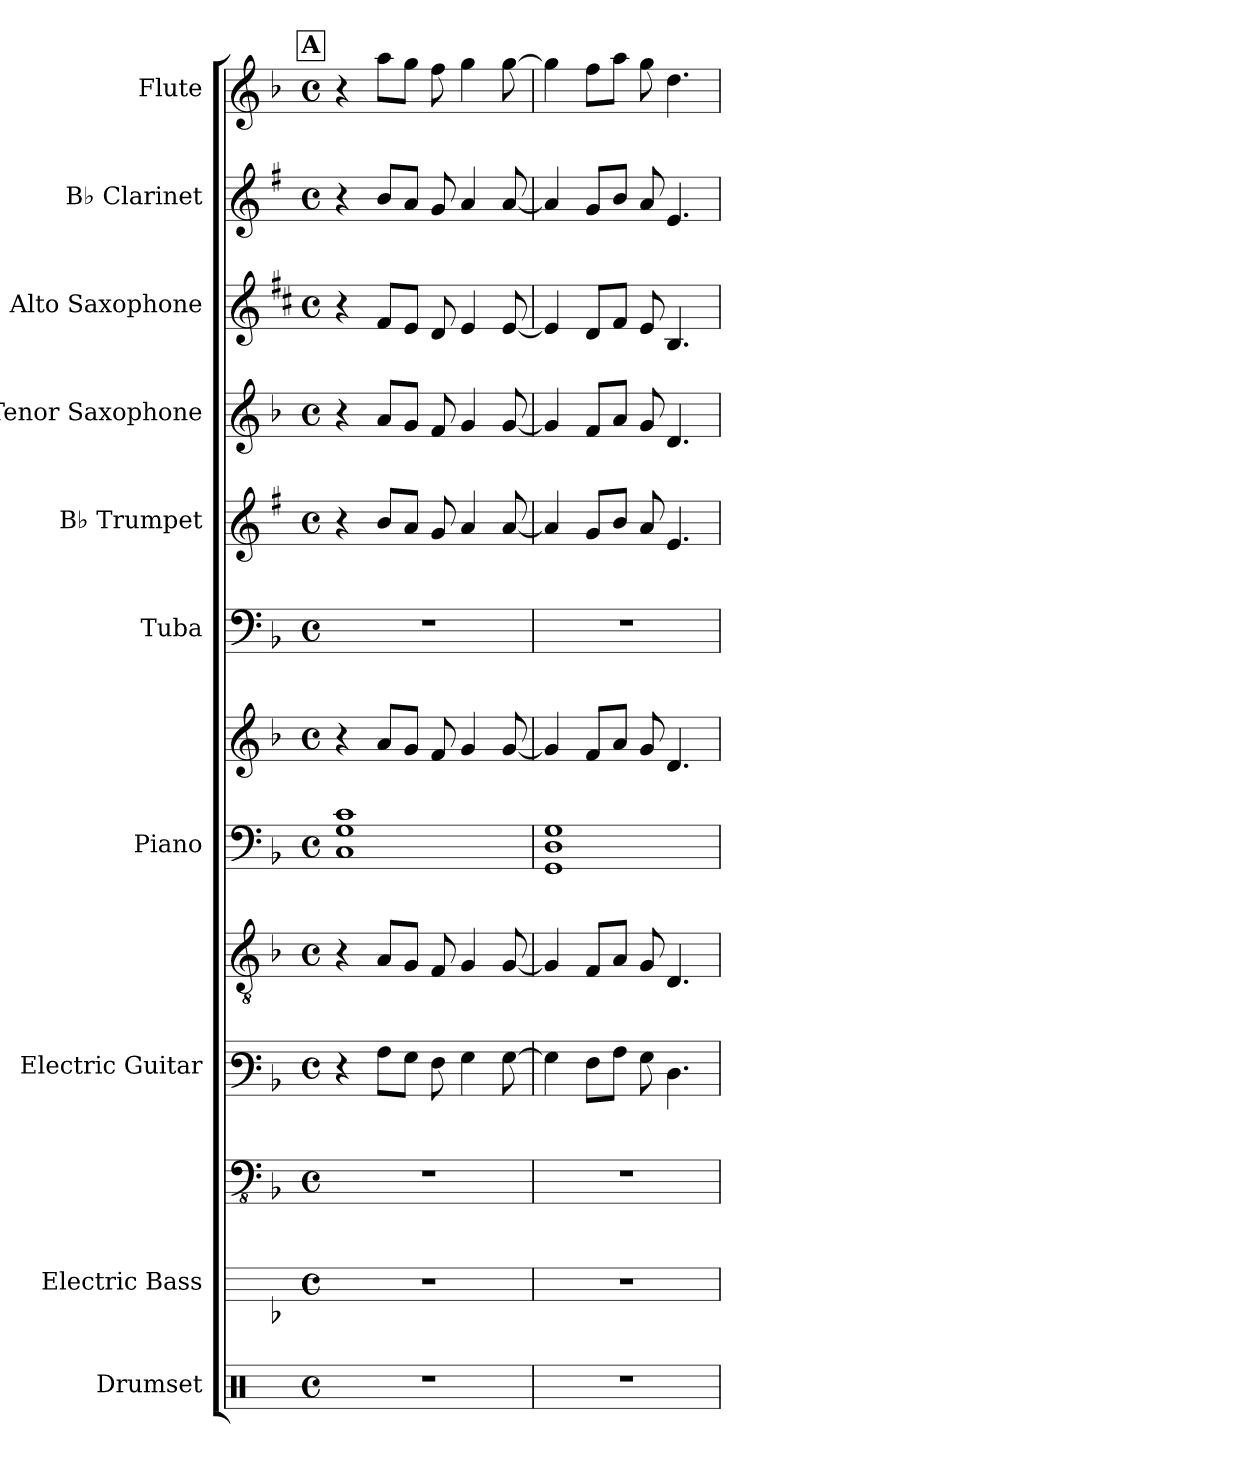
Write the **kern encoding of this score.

**kern	**kern	**kern	**kern	**kern	**kern	**kern	**kern	**kern	**kern	**kern	**kern	**kern
*part10	*part9	*part9	*part8	*part8	*part7	*part7	*part6	*part5	*part4	*part3	*part2	*part1
*staff13	*staff12	*staff11	*staff10	*staff9	*staff8	*staff7	*staff6	*staff5	*staff4	*staff3	*staff2	*staff1
*I"Drumset	*I"Electric Bass	*	*I"Electric Guitar	*	*I"Piano	*	*I"Tuba	*I"B♭ Trumpet	*I"Tenor Saxophone	*I"Alto Saxophone	*I"B♭ Clarinet	*I"Flute
*I'Drs.	*I'El. B.	*	*I'El. Guit.	*	*I'Pno.	*	*I'Tba.	*I'B♭ Tpt.	*I'T. Sax.	*I'A. Sax.	*I'B♭ Cl.	*I'Fl.
*	*stria4	*	*stria6	*	*	*	*	*	*	*	*	*
*clefX	*	*clefFv4	*	*clefGv2	*clefF4	*clefG2	*clefF4	*clefG2	*clefG2	*clefG2	*clefG2	*clefG2
*	*	*	*	*	*	*	*	*ITrd1c2	*ITrd8c14	*ITrd5c9	*ITrd1c2	*
*k[]	*k[b-]	*k[b-]	*k[b-]	*k[b-]	*k[b-]	*k[b-]	*k[b-]	*k[b-]	*k[b-]	*k[b-]	*k[b-]	*k[b-]
*M4/4	*M4/4	*M4/4	*M4/4	*M4/4	*M4/4	*M4/4	*M4/4	*M4/4	*M4/4	*M4/4	*M4/4	*M4/4
*met(c)	*met(c)	*met(c)	*met(c)	*met(c)	*met(c)	*met(c)	*met(c)	*met(c)	*met(c)	*met(c)	*met(c)	*met(c)
!!LO:REH:place=s1:a:B:fs=14:t=A
=1	=1	=1	=1	=1	=1	=1	=1	=1	=1	=1	=1	=1
1r	1r	1r	4r	4r	1C 1G 1c	4r	1r	4r	4r	4r	4r	4r
*	*	*	*	*	*	*	*	*	*	*	*	*MM120
.	.	.	8A\L	8A/L	.	8a/L	.	8a/L	8A/L	8A/L	8a/L	8aa\L
.	.	.	8G\J	8G/J	.	8g/J	.	8g/J	8G/J	8G/J	8g/J	8gg\J
.	.	.	8F\	8F/	.	8f/	.	8f/	8F/	8F/	8f/	8ff\
.	.	.	4G\	4G/	.	4g/	.	4g/	4G/	4G/	4g/	4gg\
.	.	.	[8G\	[8G/	.	[8g/	.	[8g/	[8G/	[8G/	[8g/	[8gg\
=2	=2	=2	=2	=2	=2	=2	=2	=2	=2	=2	=2	=2
1r	1r	1r	4G\]	4G/]	1GG 1D 1G	4g/]	1r	4g/]	4G/]	4G/]	4g/]	4gg\]
.	.	.	8F\L	8F/L	.	8f/L	.	8f/L	8F/L	8F/L	8f/L	8ff\L
.	.	.	8A\J	8A/J	.	8a/J	.	8a/J	8A/J	8A/J	8a/J	8aa\J
.	.	.	8G\	8G/	.	8g/	.	8g/	8G/	8G/	8g/	8gg\
.	.	.	4.D\	4.D/	.	4.d/	.	4.d/	4.D/	4.D/	4.d/	4.dd\
=	=	=	=	=	=	=	=	=	=	=	=	=
*-	*-	*-	*-	*-	*-	*-	*-	*-	*-	*-	*-	*-
